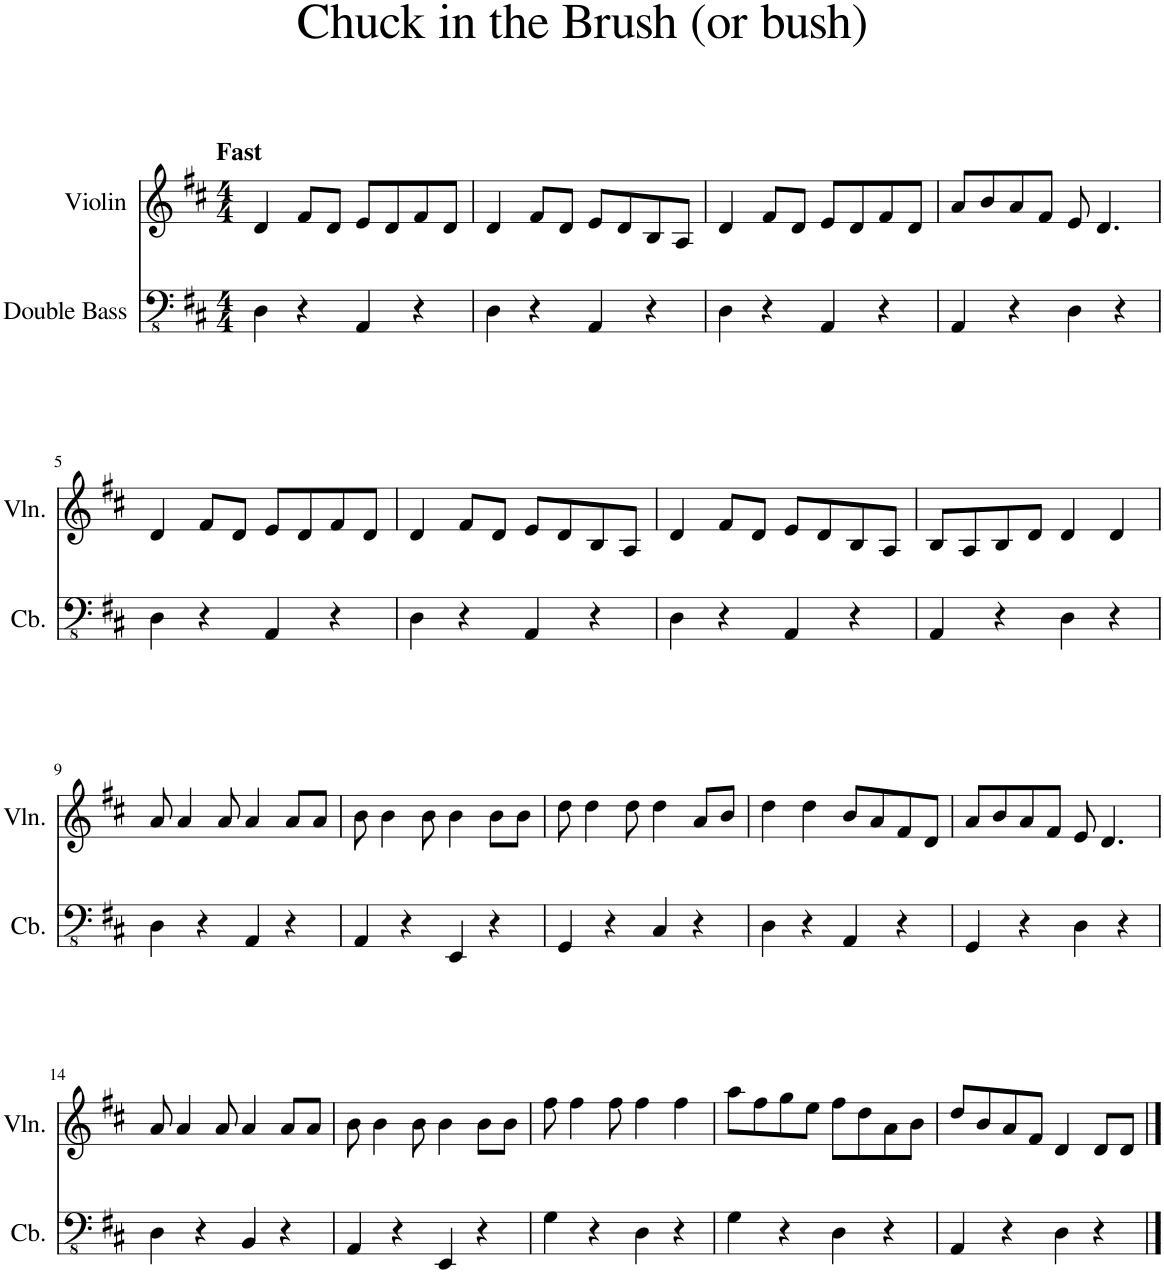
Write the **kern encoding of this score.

**kern	**kern
*part2	*part1
*staff2	*staff1
*I"Double Bass	*I"Violin
*	*I'Vln.
*clefFv4	*clefG2
*Trd7c12	*
*k[f#c#]	*k[f#c#]
*M4/4	*M4/4
=1	=1
!	!LO:TX:a:B:t=Fast
4DD\	4d/
4r	8f#/L
.	8d/J
4AAA/	8e/L
.	8d/
4r	8f#/
.	8d/J
=2	=2
4DD\	4d/
4r	8f#/L
.	8d/J
4AAA/	8e/L
.	8d/
4r	8B/
.	8A/J
=3	=3
4DD\	4d/
4r	8f#/L
.	8d/J
4AAA/	8e/L
.	8d/
4r	8f#/
.	8d/J
=4	=4
4AAA/	8a/L
.	8b/
4r	8a/
.	8f#/J
4DD\	8e/
.	4.d/
4r	.
!!LO:LB:g=z
=5	=5
4DD\	4d/
4r	8f#/L
.	8d/J
4AAA/	8e/L
.	8d/
4r	8f#/
.	8d/J
=6	=6
4DD\	4d/
4r	8f#/L
.	8d/J
4AAA/	8e/L
.	8d/
4r	8B/
.	8A/J
=7	=7
4DD\	4d/
4r	8f#/L
.	8d/J
4AAA/	8e/L
.	8d/
4r	8B/
.	8A/J
=8	=8
4AAA/	8B/L
.	8A/
4r	8B/
.	8d/J
4DD\	4d/
4r	4d/
!!LO:LB:g=z
=9	=9
4DD\	8a/
.	4a/
4r	.
.	8a/
4AAA/	4a/
4r	8a/L
.	8a/J
=10	=10
4AAA/	8b\
.	4b\
4r	.
.	8b\
4EEE/	4b\
4r	8b\L
.	8b\J
=11	=11
4GGG/	8dd\
.	4dd\
4r	.
.	8dd\
4CC#/	4dd\
4r	8a/L
.	8b/J
=12	=12
4DD\	4dd\
4r	4dd\
4AAA/	8b/L
.	8a/
4r	8f#/
.	8d/J
=13	=13
4GGG/	8a/L
.	8b/
4r	8a/
.	8f#/J
4DD\	8e/
.	4.d/
4r	.
!!LO:LB:g=z
=14	=14
4DD\	8a/
.	4a/
4r	.
.	8a/
4BBB/	4a/
4r	8a/L
.	8a/J
=15	=15
4AAA/	8b\
.	4b\
4r	.
.	8b\
4EEE/	4b\
4r	8b\L
.	8b\J
=16	=16
4GG\	8ff#\
.	4ff#\
4r	.
.	8ff#\
4DD\	4ff#\
4r	4ff#\
=17	=17
4GG\	8aa\L
.	8ff#\
4r	8gg\
.	8ee\J
4DD\	8ff#\L
.	8dd\
4r	8a\
.	8b\J
=18	=18
4AAA/	8dd/L
.	8b/
4r	8a/
.	8f#/J
4DD\	4d/
4r	8d/L
.	8d/J
==	==
*-	*-
